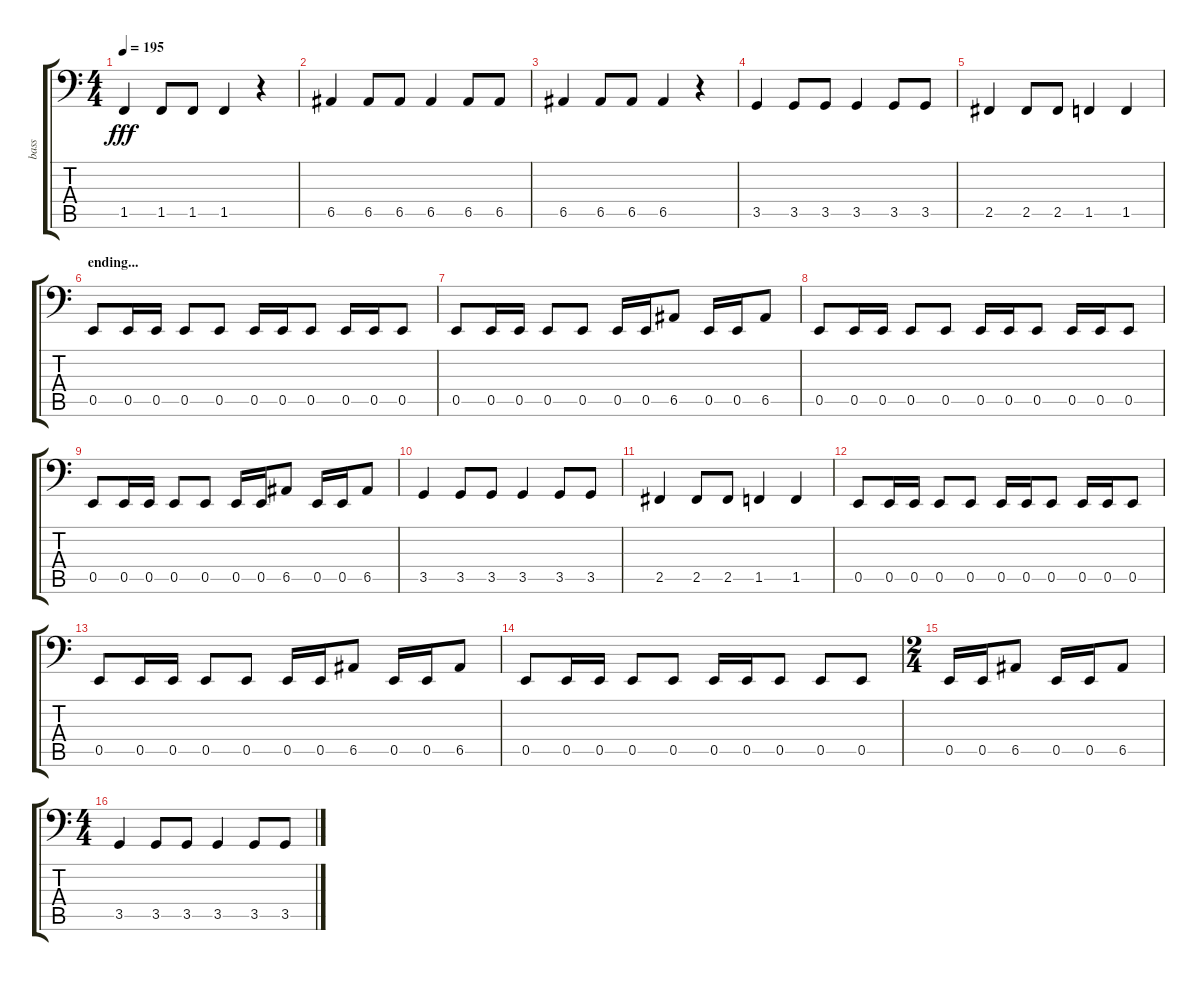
\track ("bass" "bass") {instrument electricbassfinger}
\staff {score tabs}
\tuning (C3 G2 D2 A1 E1 B0) {hide}
\ts (4 4)
\tempo 195
\clef f4
\ks c
1.5.4{dy fff} 1.5.8 1.5.8 1.5.4 r.4 |
6.5.4 6.5.8 6.5.8 6.5.4 6.5.8 6.5.8 |
6.5.4 6.5.8 6.5.8 6.5.4 r.4 |
3.5.4 3.5.8 3.5.8 3.5.4 3.5.8 3.5.8 |
2.5.4 2.5.8 2.5.8 1.5.4 1.5.4 |
\section ("" "ending...")
0.5.8 0.5.16 0.5.16 0.5.8 0.5.8 0.5.16 0.5.16 0.5.8 0.5.16 0.5.16 0.5.8 |
0.5.8 0.5.16 0.5.16 0.5.8 0.5.8 0.5.16 0.5.16 6.5.8 0.5.16 0.5.16 6.5.8 |
0.5.8 0.5.16 0.5.16 0.5.8 0.5.8 0.5.16 0.5.16 0.5.8 0.5.16 0.5.16 0.5.8 |
0.5.8 0.5.16 0.5.16 0.5.8 0.5.8 0.5.16 0.5.16 6.5.8 0.5.16 0.5.16 6.5.8 |
3.5.4 3.5.8 3.5.8 3.5.4 3.5.8 3.5.8 |
2.5.4 2.5.8 2.5.8 1.5.4 1.5.4 |
0.5.8 0.5.16 0.5.16 0.5.8 0.5.8 0.5.16 0.5.16 0.5.8 0.5.16 0.5.16 0.5.8 |
0.5.8 0.5.16 0.5.16 0.5.8 0.5.8 0.5.16 0.5.16 6.5.8 0.5.16 0.5.16 6.5.8 |
0.5.8 0.5.16 0.5.16 0.5.8 0.5.8 0.5.16 0.5.16 0.5.8 0.5.8 0.5.8 |
\ts (2 4)
0.5.16 0.5.16 6.5.8 0.5.16 0.5.16 6.5.8 |
\ts (4 4)
3.5.4 3.5.8 3.5.8 3.5.4 3.5.8 3.5.8
